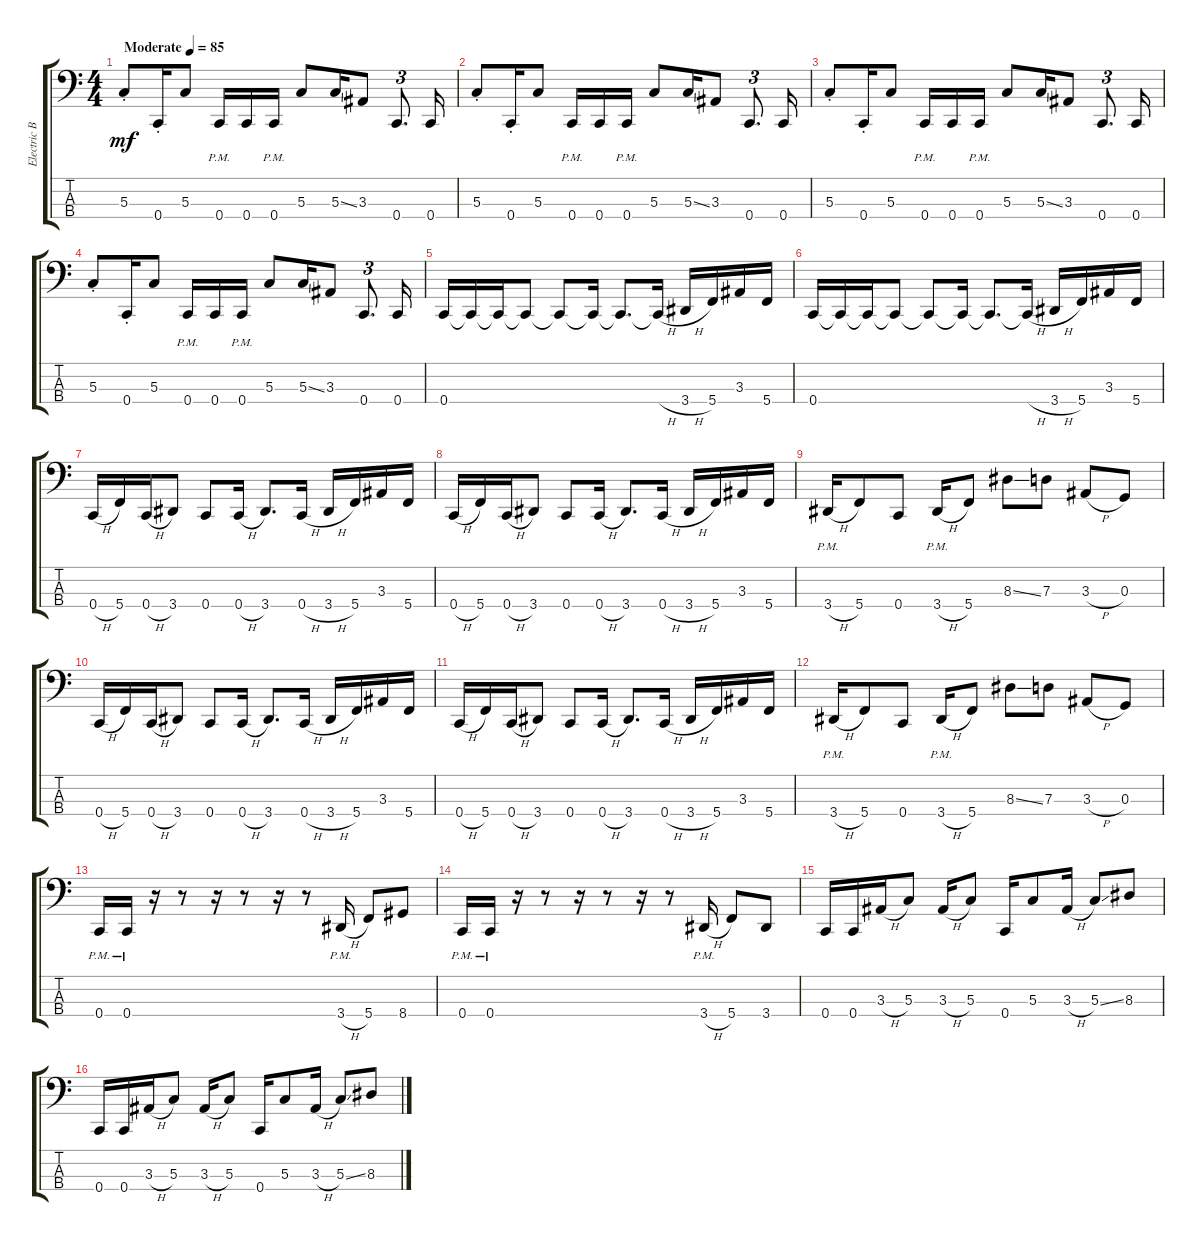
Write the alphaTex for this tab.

\track ("Electric Bass" "Electric B") {instrument electricbassfinger}
\staff {score tabs}
\tuning (F2 C2 G1 C1) {hide}
\ts (4 4)
\tempo (85 "Moderate")
\clef f4
\ks c
5.3{st}.8{dy mf instrument electricbassfinger} 0.4{st}.16 5.3.8 0.4{pm}.16 0.4.16 0.4{pm}.16 5.3.8 5.3{ss}.16 3.3.8 0.4.8{d tu (3 2)} 0.4.16 |
5.3{st}.8 0.4{st}.16 5.3.8 0.4{pm}.16 0.4.16 0.4{pm}.16 5.3.8 5.3{ss}.16 3.3.8 0.4.8{d tu (3 2)} 0.4.16 |
5.3{st}.8 0.4{st}.16 5.3.8 0.4{pm}.16 0.4.16 0.4{pm}.16 5.3.8 5.3{ss}.16 3.3.8 0.4.8{d tu (3 2)} 0.4.16 |
5.3{st}.8 0.4{st}.16 5.3.8 0.4{pm}.16 0.4.16 0.4{pm}.16 5.3.8 5.3{ss}.16 3.3.8 0.4.8{d tu (3 2)} 0.4.16 |
0.4.16 0.4{t}.16 0.4{t}.16 0.4{t}.8 0.4{t}.8 0.4{t}.16 0.4{t}.8{d} 0.4{h t}.16 3.4{h}.16 5.4.16 3.3.16 5.4.16 |
0.4.16 0.4{t}.16 0.4{t}.16 0.4{t}.8 0.4{t}.8 0.4{t}.16 0.4{t}.8{d} 0.4{h t}.16 3.4{h}.16 5.4.16 3.3.16 5.4.16 |
0.4{h}.16 5.4.16 0.4{h}.16 3.4.8 0.4.8 0.4{h}.16 3.4.8{d} 0.4{h}.16 3.4{h}.16 5.4.16 3.3.16 5.4.16 |
0.4{h}.16 5.4.16 0.4{h}.16 3.4.8 0.4.8 0.4{h}.16 3.4.8{d} 0.4{h}.16 3.4{h}.16 5.4.16 3.3.16 5.4.16 |
3.4{h pm}.16 5.4.8 0.4.8 3.4{h pm}.16 5.4.8 8.3{ss}.8 7.3.8 3.3{h}.8 0.3.8 |
0.4{h}.16 5.4.16 0.4{h}.16 3.4.8 0.4.8 0.4{h}.16 3.4.8{d} 0.4{h}.16 3.4{h}.16 5.4.16 3.3.16 5.4.16 |
0.4{h}.16 5.4.16 0.4{h}.16 3.4.8 0.4.8 0.4{h}.16 3.4.8{d} 0.4{h}.16 3.4{h}.16 5.4.16 3.3.16 5.4.16 |
3.4{h pm}.16 5.4.8 0.4.8 3.4{h pm}.16 5.4.8 8.3{ss}.8 7.3.8 3.3{h}.8 0.3.8 |
0.4{pm}.16 0.4{pm}.16 r.16 r.8 r.16 r.8 r.16 r.8 3.4{h pm}.16 5.4.8 8.4.8 |
0.4{pm}.16 0.4{pm}.16 r.16 r.8 r.16 r.8 r.16 r.8 3.4{h pm}.16 5.4.8 3.4.8 |
0.4.16 0.4.16 3.3{h}.16 5.3.8 3.3{h}.16 5.3.8 0.4.16 5.3.8 3.3{h}.16 5.3{ss}.8 8.3.8 |
0.4.16 0.4.16 3.3{h}.16 5.3.8 3.3{h}.16 5.3.8 0.4.16 5.3.8 3.3{h}.16 5.3{ss}.8 8.3.8
